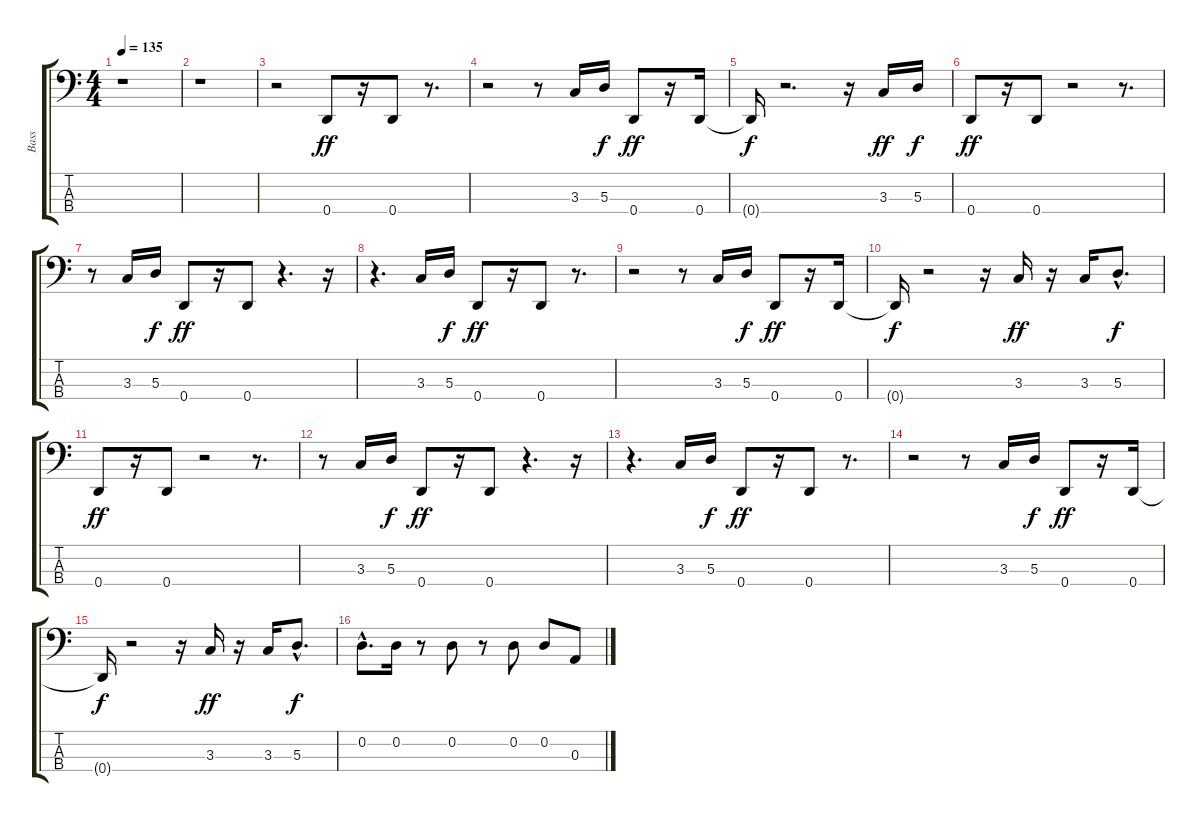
\track ("Bass" "Bass") {instrument electricbassfinger}
\staff {score tabs}
\tuning (G2 D2 A1 D1) {hide}
\ts (4 4)
\tempo 135
\clef f4
\ks c
r.1{dy ff instrument electricbassfinger} |
r.1 |
r.2 0.4.8 r.16 0.4.8 r.8{d} |
r.2 r.8 3.3.16 5.3.16{dy f} 0.4.8{dy ff} r.16 0.4.16 |
0.4{t}.16{dy f} r.2{d} r.16 3.3.16{dy ff} 5.3.16{dy f} |
0.4.8{dy ff} r.16 0.4.8 r.2 r.8{d} |
r.8 3.3.16 5.3.16{dy f} 0.4.8{dy ff} r.16 0.4.8 r.4{d} r.16 |
r.4{d} 3.3.16 5.3.16{dy f} 0.4.8{dy ff} r.16 0.4.8 r.8{d} |
r.2 r.8 3.3.16 5.3.16{dy f} 0.4.8{dy ff} r.16 0.4.16 |
0.4{t}.16{dy f} r.2 r.16 3.3.16{dy ff} r.16 3.3.16 5.3{hac}.8{d dy f} |
0.4.8{dy ff} r.16 0.4.8 r.2 r.8{d} |
r.8 3.3.16 5.3.16{dy f} 0.4.8{dy ff} r.16 0.4.8 r.4{d} r.16 |
r.4{d} 3.3.16 5.3.16{dy f} 0.4.8{dy ff} r.16 0.4.8 r.8{d} |
r.2 r.8 3.3.16 5.3.16{dy f} 0.4.8{dy ff} r.16 0.4.16 |
0.4{t}.16{dy f} r.2 r.16 3.3.16{dy ff} r.16 3.3.16 5.3{hac}.8{d dy f} |
0.2{hac}.8{d} 0.2.16 r.8 0.2.8 r.8 0.2.8 0.2.8 0.3.8
